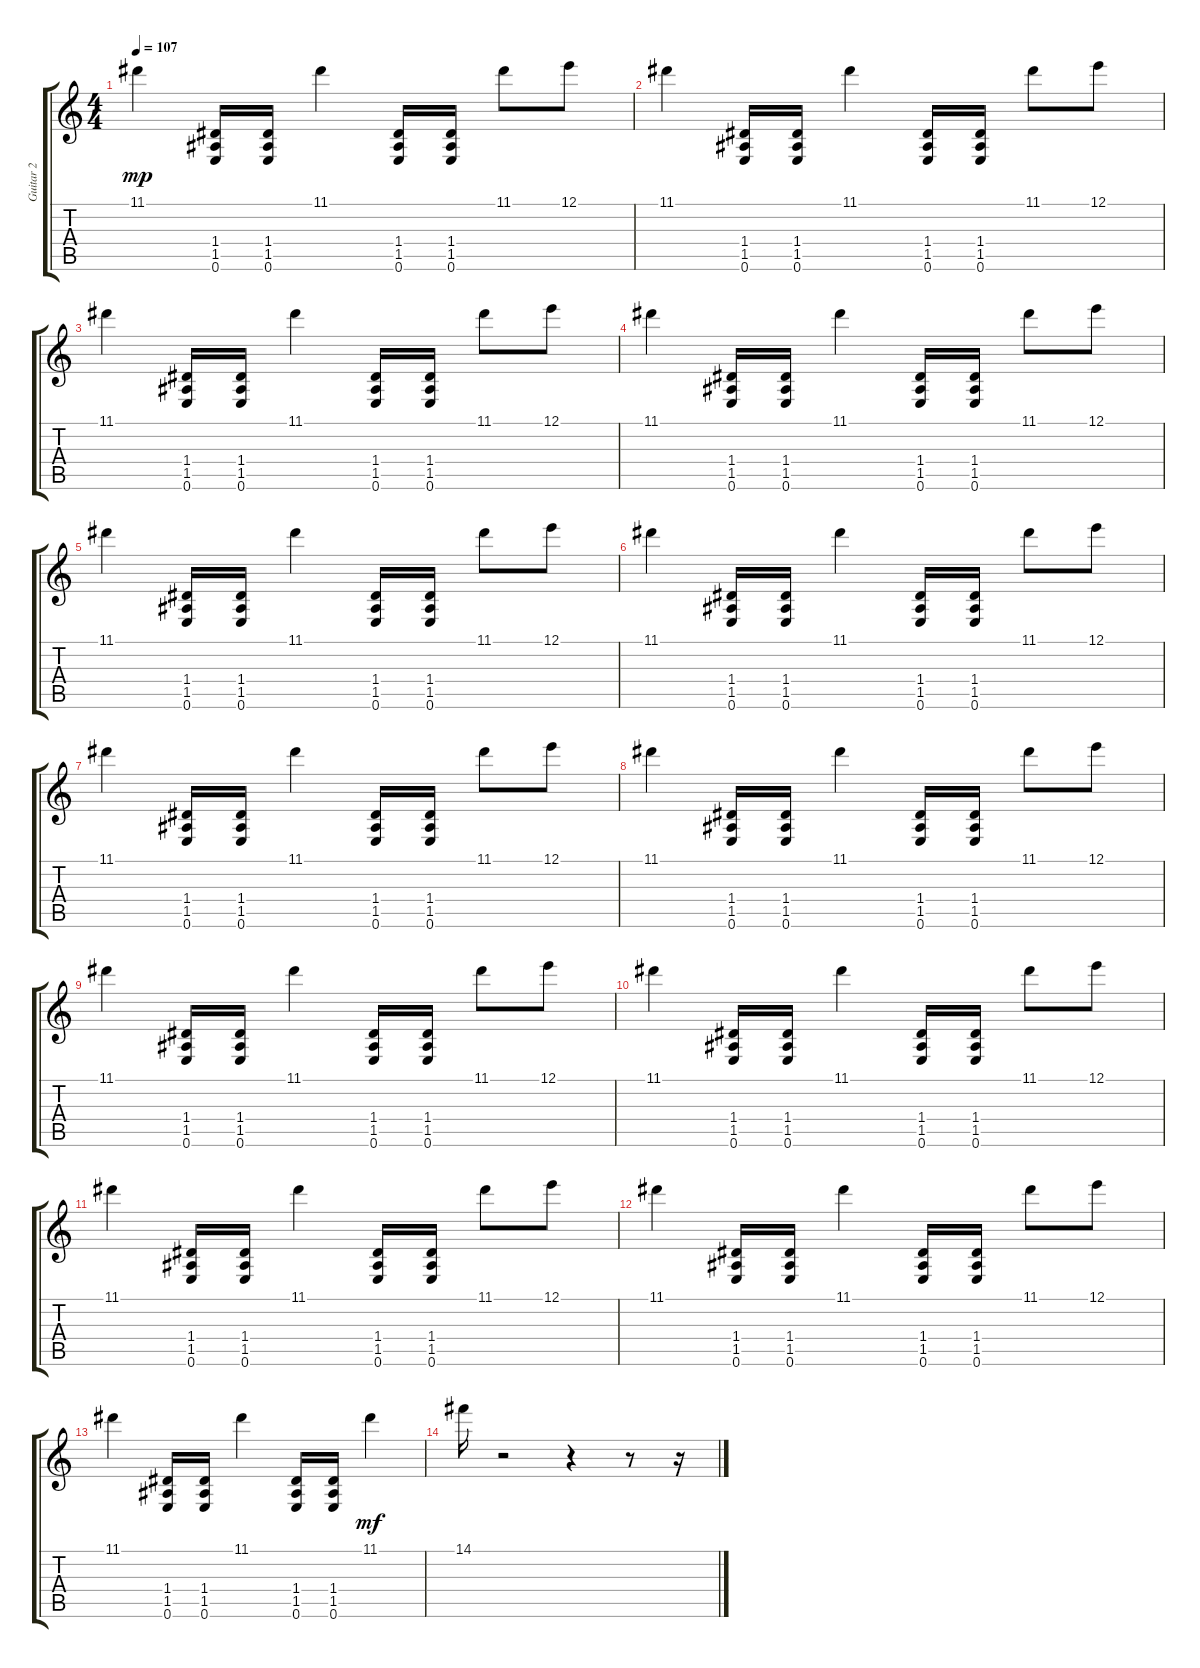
\track ("Guitar 2" "Guitar 2") {instrument distortionguitar}
\staff {score tabs}
\tuning (E4 B3 G3 D3 A2 E2) {hide}
\ts (4 4)
\tempo 107
\clef g2
\ks c
11.1.4{dy mp} (1.4 1.5 0.6).16 (1.4 1.5 0.6).16 11.1.4 (1.4 1.5 0.6).16 (1.4 1.5 0.6).16 11.1.8 12.1.8 |
11.1.4 (1.4 1.5 0.6).16 (1.4 1.5 0.6).16 11.1.4 (1.4 1.5 0.6).16 (1.4 1.5 0.6).16 11.1.8 12.1.8 |
11.1.4 (1.4 1.5 0.6).16 (1.4 1.5 0.6).16 11.1.4 (1.4 1.5 0.6).16 (1.4 1.5 0.6).16 11.1.8 12.1.8 |
11.1.4 (1.4 1.5 0.6).16 (1.4 1.5 0.6).16 11.1.4 (1.4 1.5 0.6).16 (1.4 1.5 0.6).16 11.1.8 12.1.8 |
11.1.4 (1.4 1.5 0.6).16 (1.4 1.5 0.6).16 11.1.4 (1.4 1.5 0.6).16 (1.4 1.5 0.6).16 11.1.8 12.1.8 |
11.1.4 (1.4 1.5 0.6).16 (1.4 1.5 0.6).16 11.1.4 (1.4 1.5 0.6).16 (1.4 1.5 0.6).16 11.1.8 12.1.8 |
11.1.4 (1.4 1.5 0.6).16 (1.4 1.5 0.6).16 11.1.4 (1.4 1.5 0.6).16 (1.4 1.5 0.6).16 11.1.8 12.1.8 |
11.1.4 (1.4 1.5 0.6).16 (1.4 1.5 0.6).16 11.1.4 (1.4 1.5 0.6).16 (1.4 1.5 0.6).16 11.1.8 12.1.8 |
11.1.4 (1.4 1.5 0.6).16 (1.4 1.5 0.6).16 11.1.4 (1.4 1.5 0.6).16 (1.4 1.5 0.6).16 11.1.8 12.1.8 |
11.1.4 (1.4 1.5 0.6).16 (1.4 1.5 0.6).16 11.1.4 (1.4 1.5 0.6).16 (1.4 1.5 0.6).16 11.1.8 12.1.8 |
11.1.4 (1.4 1.5 0.6).16 (1.4 1.5 0.6).16 11.1.4 (1.4 1.5 0.6).16 (1.4 1.5 0.6).16 11.1.8 12.1.8 |
11.1.4 (1.4 1.5 0.6).16 (1.4 1.5 0.6).16 11.1.4 (1.4 1.5 0.6).16 (1.4 1.5 0.6).16 11.1.8 12.1.8 |
11.1.4 (1.4 1.5 0.6).16 (1.4 1.5 0.6).16 11.1.4 (1.4 1.5 0.6).16 (1.4 1.5 0.6).16 11.1.4{dy mf} |
14.1.16 r.2 r.4 r.8 r.16
